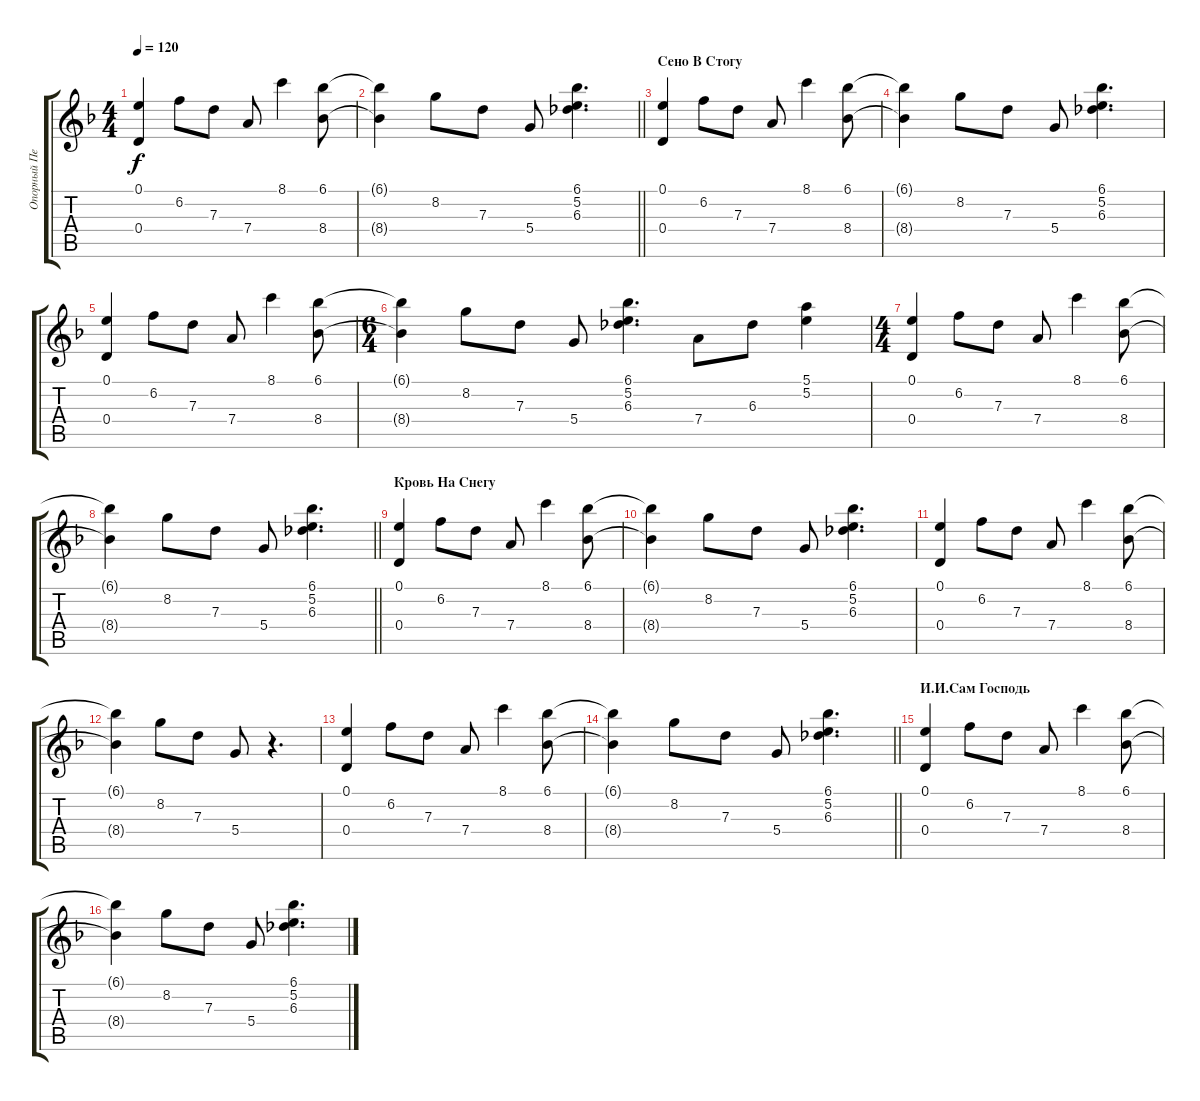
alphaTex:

\track ("Опорный Перебор" "Опорный Пе") {instrument acousticguitarsteel}
\staff {score tabs}
\tuning (E4 B3 G3 D3 A2 E2) {hide}
\ts (4 4)
\tempo 120
\clef g2
\ks dminor
(0.1 0.4).4{dy f} 6.2.8 7.3.8 7.4.8 8.1.4 (6.1 8.4).8 |
\barLineRight lightlight
(6.1{t} 8.4{t}).4 8.2.8 7.3.8 5.4.8 (6.1 5.2 6.3).4{d} |
\section ("" "Сено В Стогу")
(0.1 0.4).4 6.2.8 7.3.8 7.4.8 8.1.4 (6.1 8.4).8 |
(6.1{t} 8.4{t}).4 8.2.8 7.3.8 5.4.8 (6.1 5.2 6.3).4{d} |
(0.1 0.4).4 6.2.8 7.3.8 7.4.8 8.1.4 (6.1 8.4).8 |
\ts (6 4)
(6.1{t} 8.4{t}).4 8.2.8 7.3.8 5.4.8 (6.1 5.2 6.3).4{d} 7.4.8 6.3.8 (5.1 5.2).4 |
\ts (4 4)
(0.1 0.4).4 6.2.8 7.3.8 7.4.8 8.1.4 (6.1 8.4).8 |
\barLineRight lightlight
(6.1{t} 8.4{t}).4 8.2.8 7.3.8 5.4.8 (6.1 5.2 6.3).4{d} |
\section ("" "Кровь На Снегу")
(0.1 0.4).4 6.2.8 7.3.8 7.4.8 8.1.4 (6.1 8.4).8 |
(6.1{t} 8.4{t}).4 8.2.8 7.3.8 5.4.8 (6.1 5.2 6.3).4{d} |
(0.1 0.4).4 6.2.8 7.3.8 7.4.8 8.1.4 (6.1 8.4).8 |
(6.1{t} 8.4{t}).4 8.2.8 7.3.8 5.4.8 r.4{d} |
(0.1 0.4).4 6.2.8 7.3.8 7.4.8 8.1.4 (6.1 8.4).8 |
\barLineRight lightlight
(6.1{t} 8.4{t}).4 8.2.8 7.3.8 5.4.8 (6.1 5.2 6.3).4{d} |
\section ("" "И.И.Сам Господь")
(0.1 0.4).4 6.2.8 7.3.8 7.4.8 8.1.4 (6.1 8.4).8 |
(6.1{t} 8.4{t}).4 8.2.8 7.3.8 5.4.8 (6.1 5.2 6.3).4{d}
